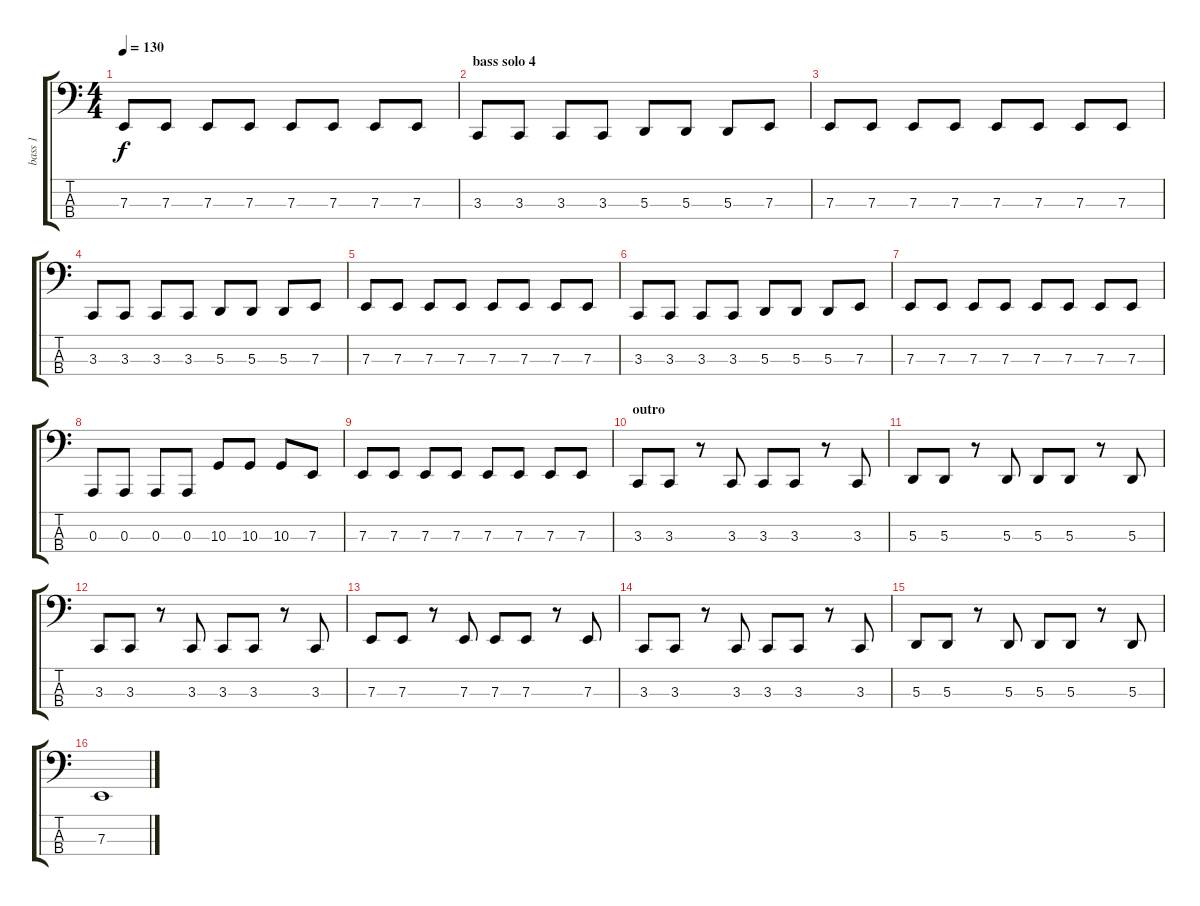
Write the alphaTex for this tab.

\track ("bass 1" "bass 1") {instrument lead8bassandlead}
\staff {score tabs}
\tuning (G2 D2 A1 E1) {hide}
\ts (4 4)
\tempo 130
\clef f4
\ks c
7.3.8{dy f} 7.3.8 7.3.8 7.3.8 7.3.8 7.3.8 7.3.8 7.3.8 |
\section ("" "bass solo 4")
3.3.8 3.3.8 3.3.8 3.3.8 5.3.8 5.3.8 5.3.8 7.3.8 |
7.3.8 7.3.8 7.3.8 7.3.8 7.3.8 7.3.8 7.3.8 7.3.8 |
3.3.8 3.3.8 3.3.8 3.3.8 5.3.8 5.3.8 5.3.8 7.3.8 |
7.3.8 7.3.8 7.3.8 7.3.8 7.3.8 7.3.8 7.3.8 7.3.8 |
3.3.8 3.3.8 3.3.8 3.3.8 5.3.8 5.3.8 5.3.8 7.3.8 |
7.3.8 7.3.8 7.3.8 7.3.8 7.3.8 7.3.8 7.3.8 7.3.8 |
0.3.8 0.3.8 0.3.8 0.3.8 10.3.8 10.3.8 10.3.8 7.3.8 |
7.3.8 7.3.8 7.3.8 7.3.8 7.3.8 7.3.8 7.3.8 7.3.8 |
\section ("" "outro")
3.3.8 3.3.8 r.8 3.3.8 3.3.8 3.3.8 r.8 3.3.8 |
5.3.8 5.3.8 r.8 5.3.8 5.3.8 5.3.8 r.8 5.3.8 |
3.3.8 3.3.8 r.8 3.3.8 3.3.8 3.3.8 r.8 3.3.8 |
7.3.8 7.3.8 r.8 7.3.8 7.3.8 7.3.8 r.8 7.3.8 |
3.3.8 3.3.8 r.8 3.3.8 3.3.8 3.3.8 r.8 3.3.8 |
5.3.8 5.3.8 r.8 5.3.8 5.3.8 5.3.8 r.8 5.3.8 |
7.3.1
